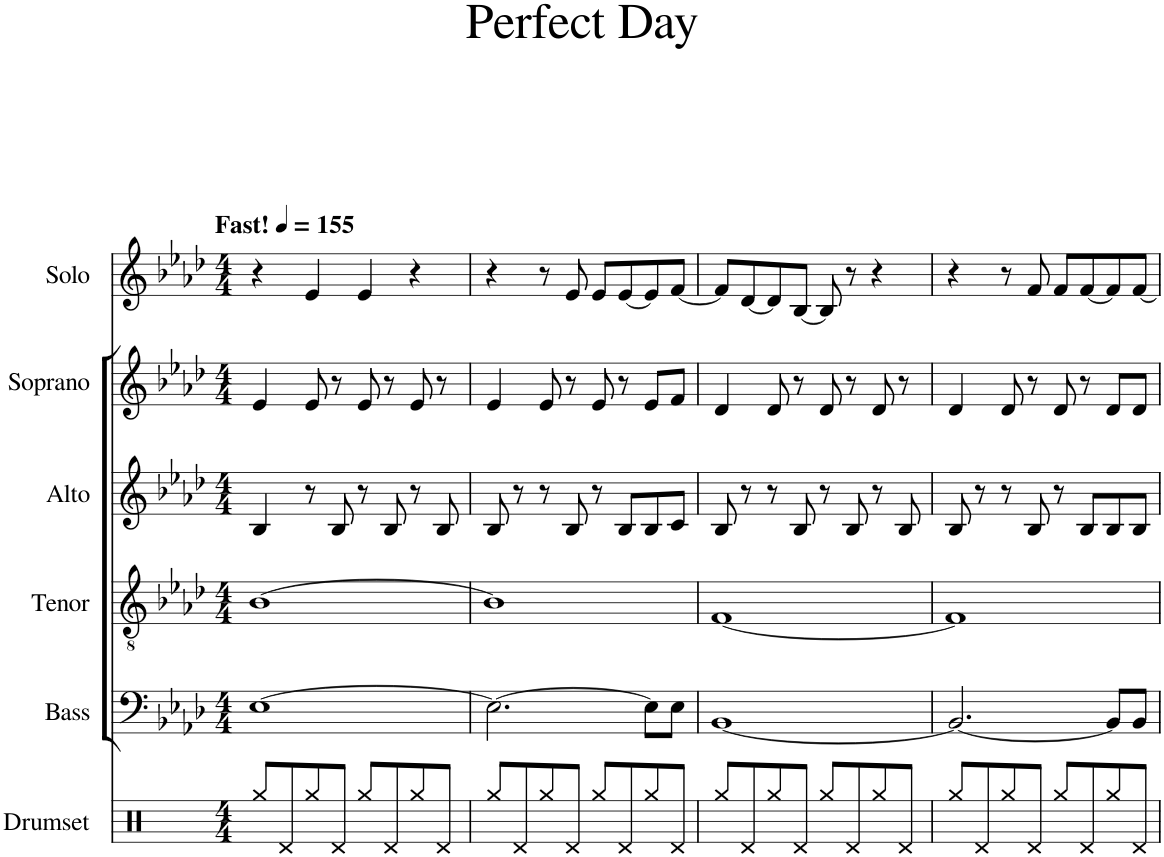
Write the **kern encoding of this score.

**kern	**kern	**kern	**kern	**kern	**kern
*part6	*part5	*part4	*part3	*part2	*part1
*staff6	*staff5	*staff4	*staff3	*staff2	*staff1
*I"Drumset	*I"Bass	*I"Tenor	*I"Alto	*I"Soprano	*I"Solo
*I'Drs.	*I'B.	*I'T.	*I'A.	*I'S.	*I'Sol.
*clefX	*clefF4	*clefGv2	*clefG2	*clefG2	*clefG2
*k[]	*k[b-e-a-d-]	*k[b-e-a-d-]	*k[b-e-a-d-]	*k[b-e-a-d-]	*k[b-e-a-d-]
*M4/4	*M4/4	*M4/4	*M4/4	*M4/4	*M4/4
*MM155	*MM155	*MM155	*MM155	*MM155	*MM155
=1	=1	=1	=1	=1	=1
!	!	!	!	!	!LO:TX:a:B:t=Fast!
8Rgg/L	[1E-	[1B-	4B-/	4e-/	4r
8Rd/	.	.	.	.	.
8Rgg/	.	.	8r	8e-/	4e-/
8Rd/J	.	.	8B-/	8r	.
8Rgg/L	.	.	8r	8e-/	4e-/
8Rd/	.	.	8B-/	8r	.
8Rgg/	.	.	8r	8e-/	4r
8Rd/J	.	.	8B-/	8r	.
=2	=2	=2	=2	=2	=2
8Rgg/L	2.E-\_	1B-]	8B-/	4e-/	4r
8Rd/	.	.	8r	.	.
8Rgg/	.	.	8r	8e-/	8r
8Rd/J	.	.	8B-/	8r	8e-/
8Rgg/L	.	.	8r	8e-/	8e-/L
8Rd/	.	.	8B-/L	8r	[8e-/
8Rgg/	8E-\L]	.	8B-/	8e-/L	8e-/]
8Rd/J	8E-\J	.	8c/J	8f/J	[8f/J
=3	=3	=3	=3	=3	=3
8Rgg/L	[1BB-	[1F	8B-/	4d-/	8f/L]
8Rd/	.	.	8r	.	[8d-/
8Rgg/	.	.	8r	8d-/	8d-/]
8Rd/J	.	.	8B-/	8r	[8B-/J
8Rgg/L	.	.	8r	8d-/	8B-/]
8Rd/	.	.	8B-/	8r	8r
8Rgg/	.	.	8r	8d-/	4r
8Rd/J	.	.	8B-/	8r	.
=4	=4	=4	=4	=4	=4
8Rgg/L	2.BB-/_	1F]	8B-/	4d-/	4r
8Rd/	.	.	8r	.	.
8Rgg/	.	.	8r	8d-/	8r
8Rd/J	.	.	8B-/	8r	8f/
8Rgg/L	.	.	8r	8d-/	8f/L
8Rd/	.	.	8B-/L	8r	[8f/
8Rgg/	8BB-/L]	.	8B-/	8d-/L	8f/]
8Rd/J	8BB-/J	.	8B-/J	8d-/J	[8f/J
=	=	=	=	=	=
*-	*-	*-	*-	*-	*-
